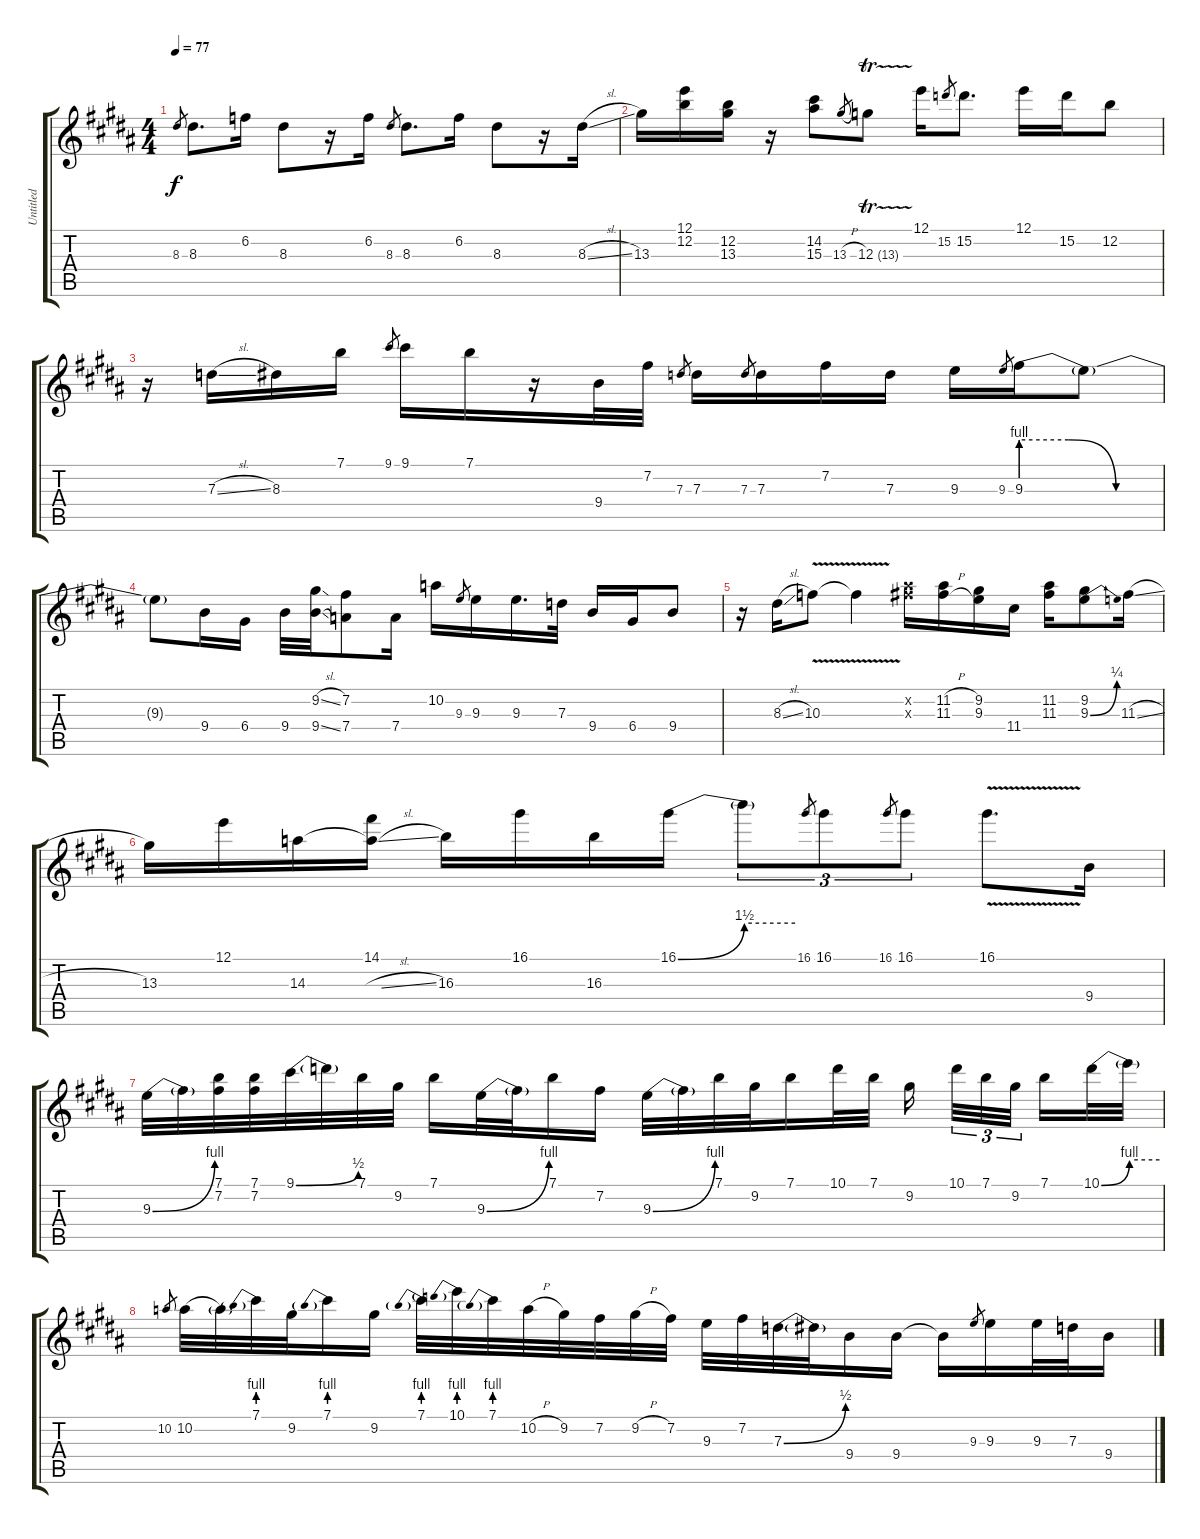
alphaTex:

\track ("Untitled" "Untitled") {instrument distortionguitar}
\staff {score tabs}
\tuning (E4 B3 G3 D3 A2 E2) {hide}
\ts (4 4)
\tempo 77
\clef g2
\ks b
8.3.8{gr dy f} 8.3.8{d} 6.2.16 8.3.8 r.16 6.2.16 8.3.8{gr} 8.3.8{d} 6.2.16 8.3.8 r.16 8.3{sl}.16 |
\ks g#minor
13.3.16 (12.1 12.2).16 (12.2 13.3).16 r.16 (14.2 15.3).8 13.3{h}.8{gr} 12.3{tr (13 32)}.8 12.1.16 15.2.8{gr} 15.2.8{d} 12.1.16 15.2.16 12.2.8 |
\ks b
r.16 7.3{sl}.16 8.3.16 7.1.16 9.1.8{gr} 9.1.16 7.1.16 r.16 9.4.32 7.2.32 7.3.8{gr} 7.3.16 7.3.8{gr} 7.3.16 7.2.16 7.3.16 9.3.16 9.3.8{gr} 9.3{be (custom 0 4 20 4 40 0 60 0)}.16 9.3{t}.8 |
\ks g#minor
9.3{t}.8 9.4.16 6.4.16 9.4.32 (9.2{sl} 9.4{sl}).32 (7.2 7.4).8 7.4.16 10.2.16 9.3.8{gr} 9.3.16 9.3.16{d} 7.3.32 9.4.16 6.4.16 9.4.8 |
\ks b
r.16 8.3{sl}.16 10.3{v}.8 10.3{v t}.4 (11.2{x} 11.3{x}).16 (11.2{h} 11.3{h}).16 (9.2 9.3).16 11.4.16 (11.2 11.3).16 (9.2 9.3{be (bend 0 0 60 1)}).8 11.3{sl}.16 |
\ks g#minor
13.3.16 12.1.16 14.3.16 (14.1 14.3{sl t}).16 16.3.16 16.1.16 16.3.16 16.1{be (bend 0 0 60 6)}.16 16.1{be (hold 0 6 60 6) t}.8{tu (3 2)} 16.1.8{gr} 16.1.8{tu (3 2)} 16.1.8{gr} 16.1.8{tu (3 2)} 16.1{v}.8{d} 9.4.16 |
\ks b
9.3{be (bend 0 0 60 4)}.32 9.3{t}.32 (7.1 7.2).32 (7.1 7.2).32 9.1{be (bend 0 0 60 2)}.32 9.1{t}.32 7.1.32 9.2.32 7.1.16 9.3{be (bend 0 0 60 4)}.32 9.3{t}.32 7.1.16 7.2.16 9.3{be (bend 0 0 60 4)}.32 9.3{t}.32 7.1.32 9.2.32 7.1.16 10.1.32 7.1.32 9.2.16{beam splitsecondary} 10.1.32{tu (3 2)} 7.1.32{tu (3 2)} 9.2.32{tu (3 2) beam splitsecondary} 7.1.16 10.1{be (bend 0 0 60 4)}.32 10.1{be (hold 0 4 60 4) t}.32 |
10.2.8{gr} 10.2{be (hold 40 0 60 0)}.32 10.2{t}.32 7.1{be (prebend 0 4 60 4)}.32 9.2.32 7.1{be (prebend 0 4 60 4)}.16 9.2.16 7.1{be (prebend 0 4 60 4)}.32 10.1{be (prebend 0 4 60 4)}.32 7.1{be (prebend 0 4 60 4)}.32 10.2{h}.32 9.2.32 7.2.32 9.2{h}.32 7.2.32 9.3.32 7.2.32 7.3{be (bend 0 0 60 2)}.32 7.3{t}.32 9.4.16 9.4.16 9.4{t}.16 9.3.8{gr} 9.3.16 9.3.32 7.3.32 9.4.16
